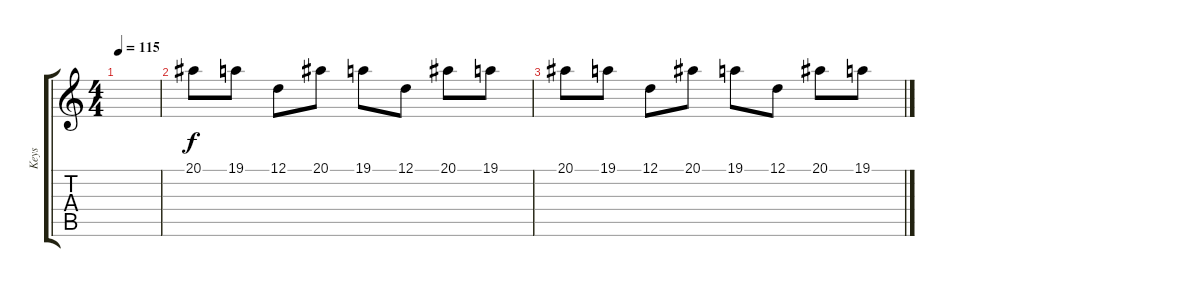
\track ("Keys" "Keys") {instrument pad4choir}
\staff {score tabs}
\tuning (D4 A3 F3 C3 G2 C2) {hide}
\ts (4 4)
\tempo 115
\clef g2
\ks c
|
20.1.8 19.1.8 12.1.8 20.1.8 19.1.8 12.1.8 20.1.8 19.1.8 |
20.1.8 19.1.8 12.1.8 20.1.8 19.1.8 12.1.8 20.1.8 19.1.8
